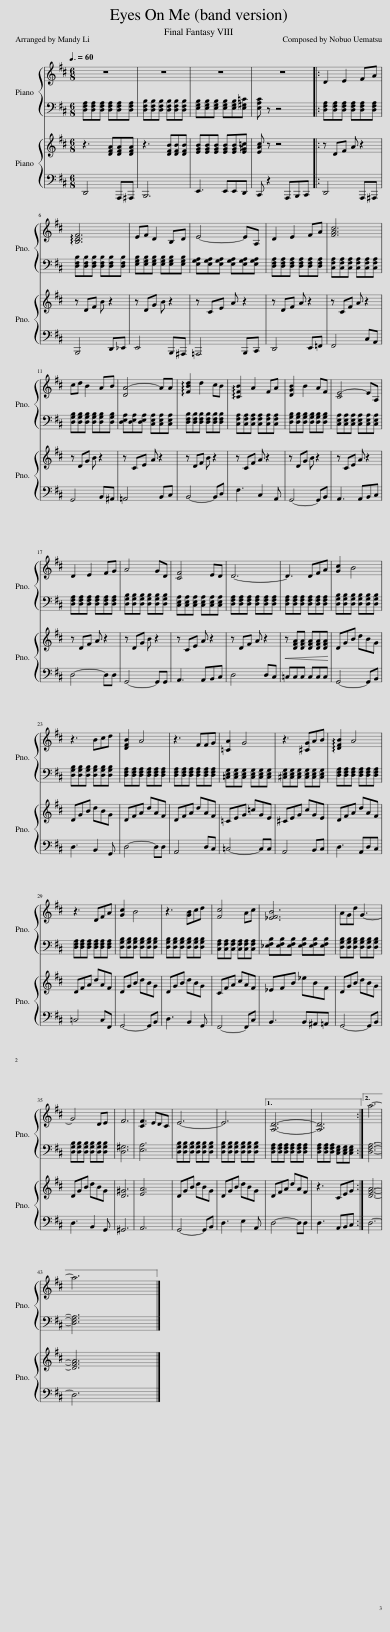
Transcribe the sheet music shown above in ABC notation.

X:1
%%score { 1 | 2 } { 3 | 4 }
L:1/8
Q:3/8=60
M:6/8
I:linebreak $
K:D
V:1 treble
V:2 bass
V:3 treble
V:4 bass
V:1
 z6 | z6 | z6 | z6 |: D2 E2 FA |$ %5
 !arpeggio![B,DF]6 | EF D2 B,D | E4- EA, | D2 E2 FA | [FAc]6 |$ %10
 cd B2 AB | [DA-]4 AA | !arpeggio![FBd]2 d2 cB | !arpeggio![CFB]2 A2 FA | [DGB]2 B2 AF | %15
 [CE-]4 EA, |$ D2 E2 FG | A4 GD | [CF]4 ED | D6- | %20
 D3 DFA | [Gc]2 B4 |$ z3 Bcd | [DFB]2 A4 | z3 FFG | %25
 [=CA]2 G4 | z3 [^CG]AB | !arpeggio![DFB]2 A4 |$ z3 DFA | [Gc]2 B4 | %30
 z3 [GB]cd | [Fc]4 Ac | [_EFB]6 | AGd G3- |$ G4 DE | %35
 F6 | [CF]3 EDC | E6- | E6 |1 [A,D]6- | %40
 [A,D]6 :|2 a6- |$ a6 |] %43
V:2
 [D,F,A,][D,F,A,][D,F,A,] [D,F,A,][D,F,A,][D,F,A,] | [D,F,B,][D,F,B,][D,F,B,] [D,F,B,][D,F,B,][D,F,B,] | [E,G,B,][E,G,B,][E,G,B,] [E,G,B,][E,G,B,][E,^G,=C] | [E,A,C] z z4 |: [D,F,A,][D,F,A,][D,F,A,] [D,F,A,][D,F,A,][D,F,A,] |$ %5
 [D,F,B,][D,F,B,][D,F,B,] [D,F,B,][D,F,B,][D,F,B,] | [E,G,B,][E,G,B,][E,G,B,] [E,G,B,][E,G,B,][E,G,B,] | [E,G,A,][E,G,A,][E,G,A,] [E,G,A,][E,G,A,][E,G,A,] | [D,F,A,][D,F,A,][D,F,A,] [D,F,A,][D,F,A,][D,F,A,] | [C,F,A,][C,F,A,][C,F,A,] [C,F,A,][C,F,A,][C,F,A,] |$ %10
 [D,G,B,][D,G,B,][D,G,B,] [D,G,B,][D,G,B,][D,G,B,] | [D,E,A,][D,E,A,][D,E,A,] [C,E,A,][C,E,A,][C,E,A,] | [D,F,B,][D,F,B,][D,F,B,] [D,F,B,][D,F,B,][D,F,B,] | [C,F,A,][C,F,A,][C,F,A,] [C,F,A,][C,F,A,][C,F,A,] | [D,G,B,][D,G,B,][D,G,B,] [D,G,B,][D,G,B,][D,G,B,] | %15
 [C,E,A,][C,E,A,][C,E,A,] [C,E,A,][C,E,A,][C,E,A,] |$ [D,F,A,][D,F,A,][D,F,A,] [D,F,A,][D,F,A,][D,F,A,] | [D,G,B,][D,G,B,][D,G,B,] [D,G,B,][D,G,B,][D,G,B,] | [C,E,A,][C,E,A,][C,E,A,] [C,E,A,][C,E,A,][C,E,A,] | [D,F,A,][D,F,A,][D,F,A,] [D,F,A,][D,F,A,][D,F,A,] | %20
 [D,F,A,][D,F,A,][D,F,A,] [D,F,A,][D,F,A,][D,F,A,] | [D,G,B,][D,G,B,][D,G,B,] [D,G,B,][D,G,B,][D,G,B,] |$ [D,G,B,][D,G,B,][D,G,B,] [D,G,B,][D,G,B,][D,G,B,] | [D,F,A,][D,F,A,][D,F,A,] [D,F,A,][D,F,A,][D,F,A,] | [D,F,A,][D,F,A,][D,F,A,] [D,F,A,][D,F,A,][D,F,A,] | %25
 [=C,E,G,][C,E,G,][C,E,G,] [C,E,G,][C,E,G,][C,E,G,] | [^C,E,G,][C,E,G,][C,E,G,] [C,E,G,][C,E,G,][C,E,G,] | [D,F,A,][D,F,A,][D,F,A,] [D,F,A,][D,F,A,][D,F,A,] |$ [D,F,A,][D,F,A,][D,F,A,] [D,F,A,][D,F,A,][D,F,A,] | [D,G,B,][D,G,B,][D,G,B,] [D,G,B,][D,G,B,][D,G,B,] | %30
 [D,G,B,][D,G,B,][D,G,B,] [D,G,B,][D,G,B,][D,G,B,] | [C,F,A,][C,F,A,][C,F,A,] [C,F,A,][C,F,A,][C,F,A,] | [_E,F,B,][E,F,B,][E,F,B,] [E,F,B,][E,F,B,][E,F,B,] | [D,G,B,][D,G,B,][D,G,B,] [D,G,B,][D,G,B,][D,G,B,] |$ [D,G,B,][D,G,B,][D,G,B,] [D,G,B,][D,G,B,][D,G,B,] | %35
 [D,^G,]6 | [E,A,]6 | [D,G,B,][D,G,B,][D,G,B,] [D,G,B,][D,G,B,][D,G,B,] | [D,G,B,][D,G,B,][D,G,B,] [D,G,B,][D,G,B,][D,G,B,] |1 [D,F,A,][D,F,A,][D,F,A,] [D,F,A,][D,F,A,][D,F,A,] | %40
 [D,F,A,][D,F,A,][D,F,A,] [C,E,G,][C,E,G,][C,E,G,] :|2 [D,F,A,]6- |$ [D,F,A,]6 |] %43
V:3
 z3 [DFA][DFA][DFA] | z3 [DFB][DFB][DFB] | [EGB][EGB][EGB] [EGB][EGB][E^G=c] | [EAc] z z4 |: z DF A z2 |$ %5
 z DF B z2 | z DG B z2 | z CE A z2 | z DF A z2 | z CF A z2 |$ %10
 z DG B z2 | z CE A z2 | z DF B z2 | z CF A z2 | z DG B z2 | %15
 z CE A z2 |$ z DF A z2 | z DG B z2 | z CE A z2 | z DF A z2 | %20
 z [DFA][DFA] [DFA][DFA][DFA] | DGB dBG |$ DGB dBG | DFA dAF | DFA dAF | %25
 =CEG =cGE | ^CEG cGE | DFA dAF |$ DFA dAF | DGB dBG | %30
 DGB dBG | CFA cAF | _EFB _eBF | DGB dBG |$ DGB dBG | %35
 [D^G]6 | [EA]6 | DGB dBG | DGB dBG |1 DFA dAF | %40
 z3 CEG :|2 [DFA]6- |$ [DFA]6 |] %43
V:4
 D,,4 A,,,^A,,, | B,,,6 | E,,3 E,,E,,D,, | C,, z2 A,,,B,,,C,, |: D,,4 A,,,^A,,, |$ %5
 B,,,4 D,,_E,, | E,,4 B,,,^A,,, | =A,,,4 B,,,C,, | D,,4 E,,=F,, | F,,4 C,A,, |$ %10
 G,,4 B,,^A,, | =A,,4 B,,C, | B,,4- B,,D, | F,3 C,2 A,, | G,,4- G,,B,, | %15
 A,,3 A,,B,,C, |$ D,4- D,D, | G,,4- G,,G,, | A,,3 A,,B,,C, | D,4 D,C, | %20
!<(! =C,C,C, C,C,C,!<)! | G,,4- G,,B,, |$ D,3 B,,2 G,, | D,4- D,D, | A,,4 D,C, | %25
 =C,4- C,C, | A,,4 B,,C, | D,3 A,,D,C, |$ =C,4 C,F,, | G,,4- G,,B,, | %30
 D,3 B,,2 G,, | F,,4- F,,C, | B,,3 B,,^A,,=A,, | G,,4- G,,B,, |$ D,3 B,,2 G,, | %35
 ^G,,6 | A,,6 | G,,4- G,,B,, | D,3 E,2 A,, |1 D,4- D,D, | %40
 D,3 A,,B,,C, :|2 D,6- |$ D,6 |] %43
